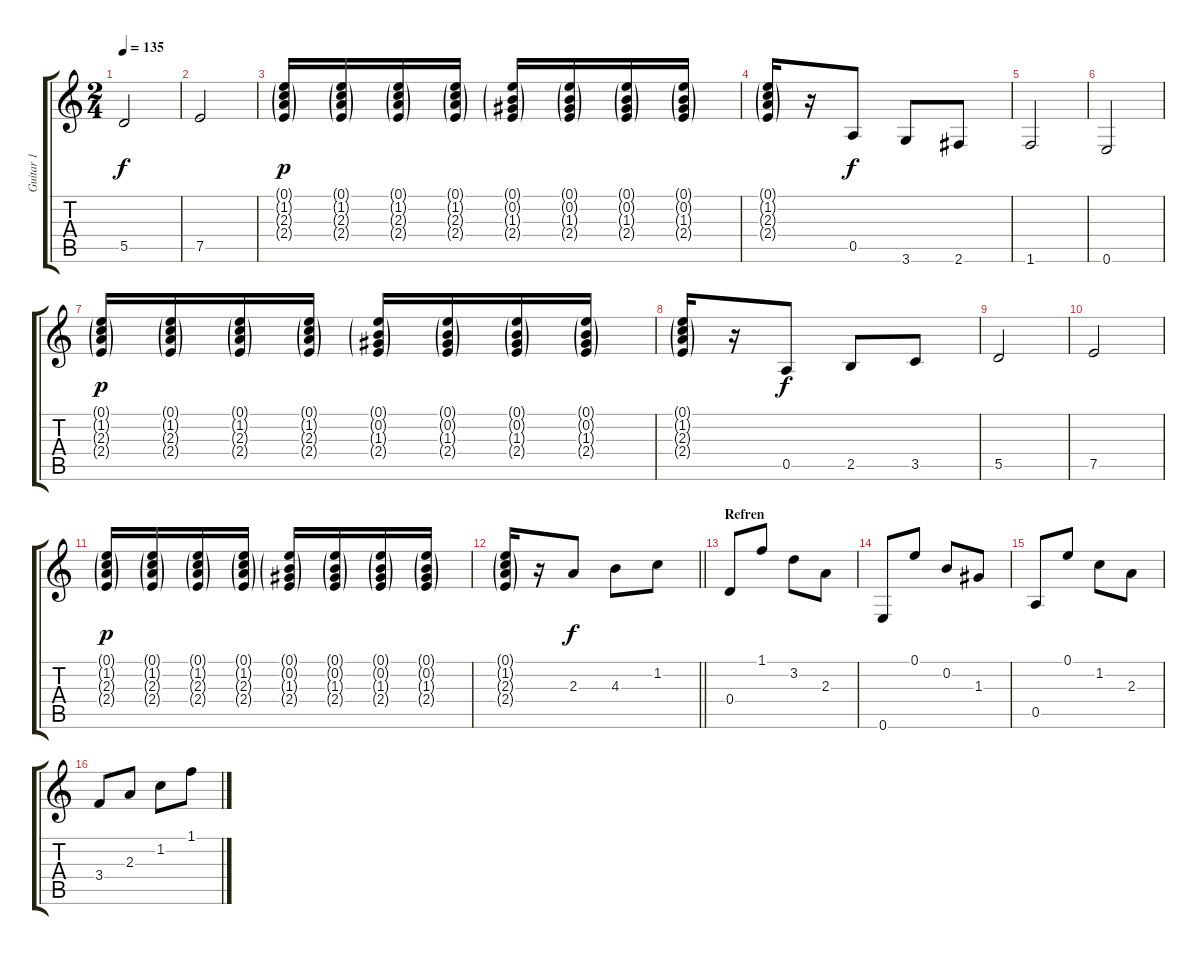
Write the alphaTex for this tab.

\track ("Guitar 1" "Guitar 1") {instrument distortionguitar}
\staff {score tabs}
\tuning (E4 B3 G3 D3 A2 E2) {hide}
\ts (2 4)
\tempo 135
\clef g2
\ks c
5.5.2{dy f} |
7.5.2 |
(0.1{g} 1.2{g} 2.3{g} 2.4{g}).16{dy p} (0.1{g} 1.2{g} 2.3{g} 2.4{g}).16 (0.1{g} 1.2{g} 2.3{g} 2.4{g}).16 (0.1{g} 1.2{g} 2.3{g} 2.4{g}).16 (0.1{g} 0.2{g} 1.3{g} 2.4{g}).16 (0.1{g} 0.2{g} 1.3{g} 2.4{g}).16 (0.1{g} 0.2{g} 1.3{g} 2.4{g}).16 (0.1{g} 0.2{g} 1.3{g} 2.4{g}).16 |
(0.1{g} 1.2{g} 2.3{g} 2.4{g}).16 r.16 0.5.8{dy f} 3.6.8 2.6.8 |
1.6.2 |
0.6.2 |
(0.1{g} 1.2{g} 2.3{g} 2.4{g}).16{dy p} (0.1{g} 1.2{g} 2.3{g} 2.4{g}).16 (0.1{g} 1.2{g} 2.3{g} 2.4{g}).16 (0.1{g} 1.2{g} 2.3{g} 2.4{g}).16 (0.1{g} 0.2{g} 1.3{g} 2.4{g}).16 (0.1{g} 0.2{g} 1.3{g} 2.4{g}).16 (0.1{g} 0.2{g} 1.3{g} 2.4{g}).16 (0.1{g} 0.2{g} 1.3{g} 2.4{g}).16 |
(0.1{g} 1.2{g} 2.3{g} 2.4{g}).16 r.16 0.5.8{dy f} 2.5.8 3.5.8 |
5.5.2 |
7.5.2 |
(0.1{g} 1.2{g} 2.3{g} 2.4{g}).16{dy p} (0.1{g} 1.2{g} 2.3{g} 2.4{g}).16 (0.1{g} 1.2{g} 2.3{g} 2.4{g}).16 (0.1{g} 1.2{g} 2.3{g} 2.4{g}).16 (0.1{g} 0.2{g} 1.3{g} 2.4{g}).16 (0.1{g} 0.2{g} 1.3{g} 2.4{g}).16 (0.1{g} 0.2{g} 1.3{g} 2.4{g}).16 (0.1{g} 0.2{g} 1.3{g} 2.4{g}).16 |
\barLineRight lightlight
(0.1{g} 1.2{g} 2.3{g} 2.4{g}).16 r.16 2.3.8{dy f} 4.3.8 1.2.8 |
\section ("" "Refren")
0.4.8 1.1.8 3.2.8 2.3.8 |
0.6.8 0.1.8 0.2.8 1.3.8 |
0.5.8 0.1.8 1.2.8 2.3.8 |
3.4.8 2.3.8 1.2.8 1.1.8
